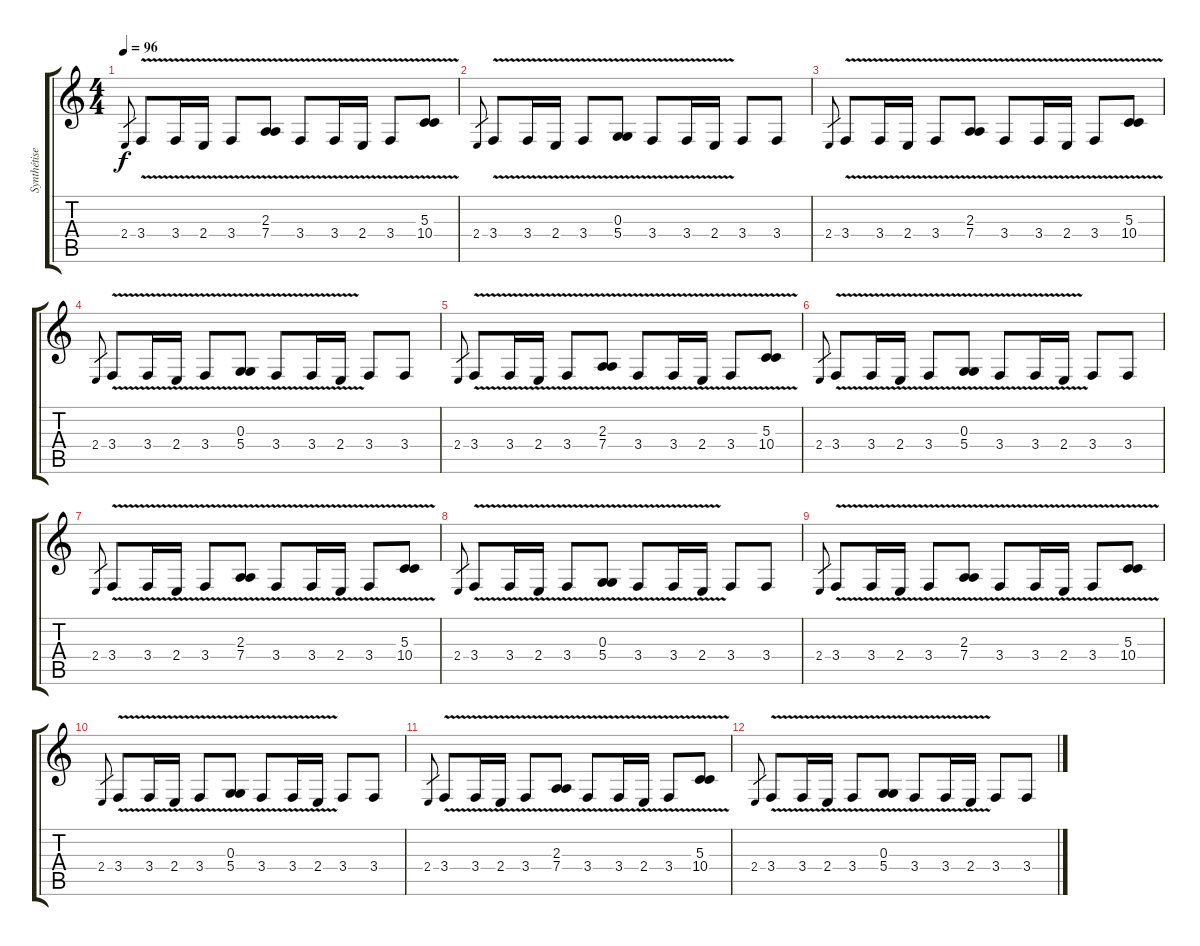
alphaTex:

\track ("Synthétiseur" "Synthétise") {instrument lead2sawtooth}
\staff {score tabs}
\tuning (E4 B3 G3 D3 A2 E2) {hide}
\ts (4 4)
\tempo 96
\clef g2
\ks c
2.4.8{gr dy f} 3.4{v}.8 3.4{v}.16 2.4{v}.16 3.4{v}.8 (2.3{v} 7.4{v}).8 3.4{v}.8 3.4{v}.16 2.4{v}.16 3.4{v}.8 (5.3{v} 10.4{v}).8 |
2.4.8{gr} 3.4{v}.8 3.4{v}.16 2.4{v}.16 3.4{v}.8 (0.3{v} 5.4{v}).8 3.4{v}.8 3.4{v}.16 2.4{v}.16 3.4.8 3.4.8 |
2.4.8{gr} 3.4{v}.8 3.4{v}.16 2.4{v}.16 3.4{v}.8 (2.3{v} 7.4{v}).8 3.4{v}.8 3.4{v}.16 2.4{v}.16 3.4{v}.8 (5.3{v} 10.4{v}).8 |
2.4.8{gr} 3.4{v}.8 3.4{v}.16 2.4{v}.16 3.4{v}.8 (0.3{v} 5.4{v}).8 3.4{v}.8 3.4{v}.16 2.4{v}.16 3.4.8 3.4.8 |
2.4.8{gr} 3.4{v}.8{volume 8} 3.4{v}.16 2.4{v}.16 3.4{v}.8 (2.3{v} 7.4{v}).8 3.4{v}.8 3.4{v}.16 2.4{v}.16 3.4{v}.8 (5.3{v} 10.4{v}).8 |
2.4.8{gr} 3.4{v}.8 3.4{v}.16 2.4{v}.16 3.4{v}.8 (0.3{v} 5.4{v}).8 3.4{v}.8 3.4{v}.16 2.4{v}.16 3.4.8 3.4.8 |
2.4.8{gr} 3.4{v}.8 3.4{v}.16 2.4{v}.16 3.4{v}.8 (2.3{v} 7.4{v}).8 3.4{v}.8 3.4{v}.16 2.4{v}.16 3.4{v}.8 (5.3{v} 10.4{v}).8 |
2.4.8{gr} 3.4{v}.8 3.4{v}.16 2.4{v}.16 3.4{v}.8 (0.3{v} 5.4{v}).8 3.4{v}.8 3.4{v}.16 2.4{v}.16 3.4.8 3.4.8 |
2.4.8{gr} 3.4{v}.8{volume 8} 3.4{v}.16{volume 0} 2.4{v}.16 3.4{v}.8 (2.3{v} 7.4{v}).8 3.4{v}.8 3.4{v}.16 2.4{v}.16 3.4{v}.8 (5.3{v} 10.4{v}).8 |
2.4.8{gr} 3.4{v}.8 3.4{v}.16 2.4{v}.16 3.4{v}.8 (0.3{v} 5.4{v}).8 3.4{v}.8 3.4{v}.16 2.4{v}.16 3.4.8 3.4.8 |
2.4.8{gr} 3.4{v}.8 3.4{v}.16 2.4{v}.16 3.4{v}.8 (2.3{v} 7.4{v}).8 3.4{v}.8 3.4{v}.16 2.4{v}.16 3.4{v}.8 (5.3{v} 10.4{v}).8 |
2.4.8{gr} 3.4{v}.8 3.4{v}.16 2.4{v}.16 3.4{v}.8 (0.3{v} 5.4{v}).8 3.4{v}.8 3.4{v}.16 2.4{v}.16 3.4.8 3.4.8
